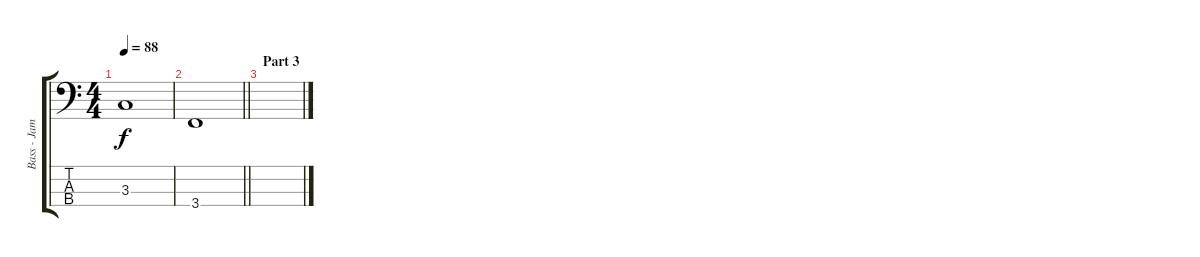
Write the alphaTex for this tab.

\track ("Bass - James Johnston" "Bass - Jam") {instrument electricbassfinger}
\staff {score tabs}
\tuning (G2 D2 A1 D1) {hide}
\ts (4 4)
\tempo 88
\clef f4
\ks c
3.3.1{dy f} |
\barLineRight lightlight
3.4.1 |
\section ("" "Part 3")
